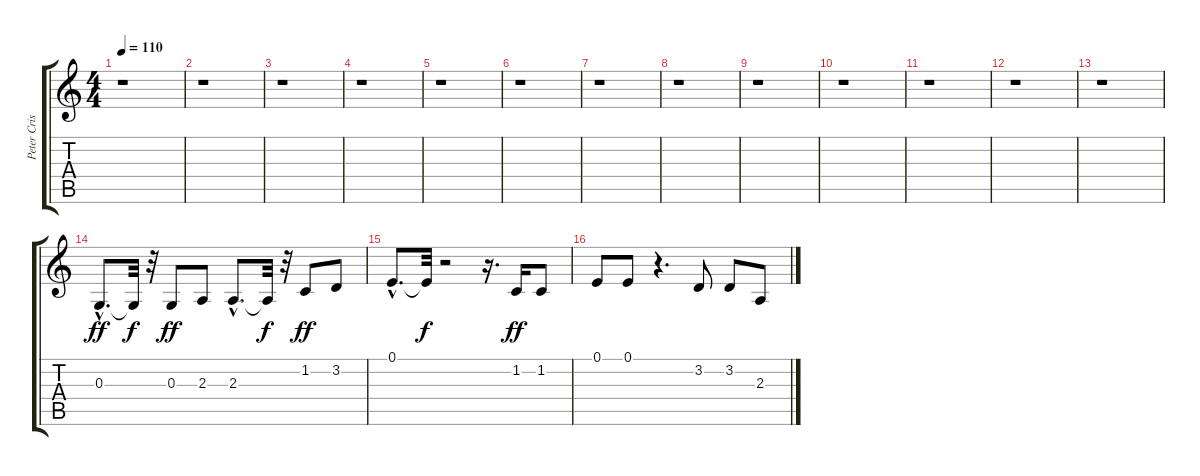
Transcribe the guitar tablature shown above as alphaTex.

\track ("Peter Criss" "Peter Cris") {instrument lead2sawtooth}
\staff {score tabs}
\tuning (E4 B3 G3 D3 A2 E2) {hide}
\ts (4 4)
\tempo 110
\clef g2
\ks c
r.1{dy f} |
r.1 |
r.1 |
r.1 |
r.1 |
r.1 |
r.1 |
r.1 |
r.1 |
r.1 |
r.1 |
r.1 |
r.1 |
0.3{hac}.8{d dy ff} 0.3{t}.32{dy f} r.32 0.3.8{dy ff} 2.3.8 2.3{hac}.8{d} 2.3{t}.32{dy f} r.32 1.2.8{dy ff} 3.2.8 |
0.1{hac}.8{d} 0.1{t}.32{dy f} r.2 r.16{d} 1.2.16{dy ff} 1.2.8 |
0.1.8 0.1.8 r.4{d} 3.2.8 3.2.8 2.3.8
